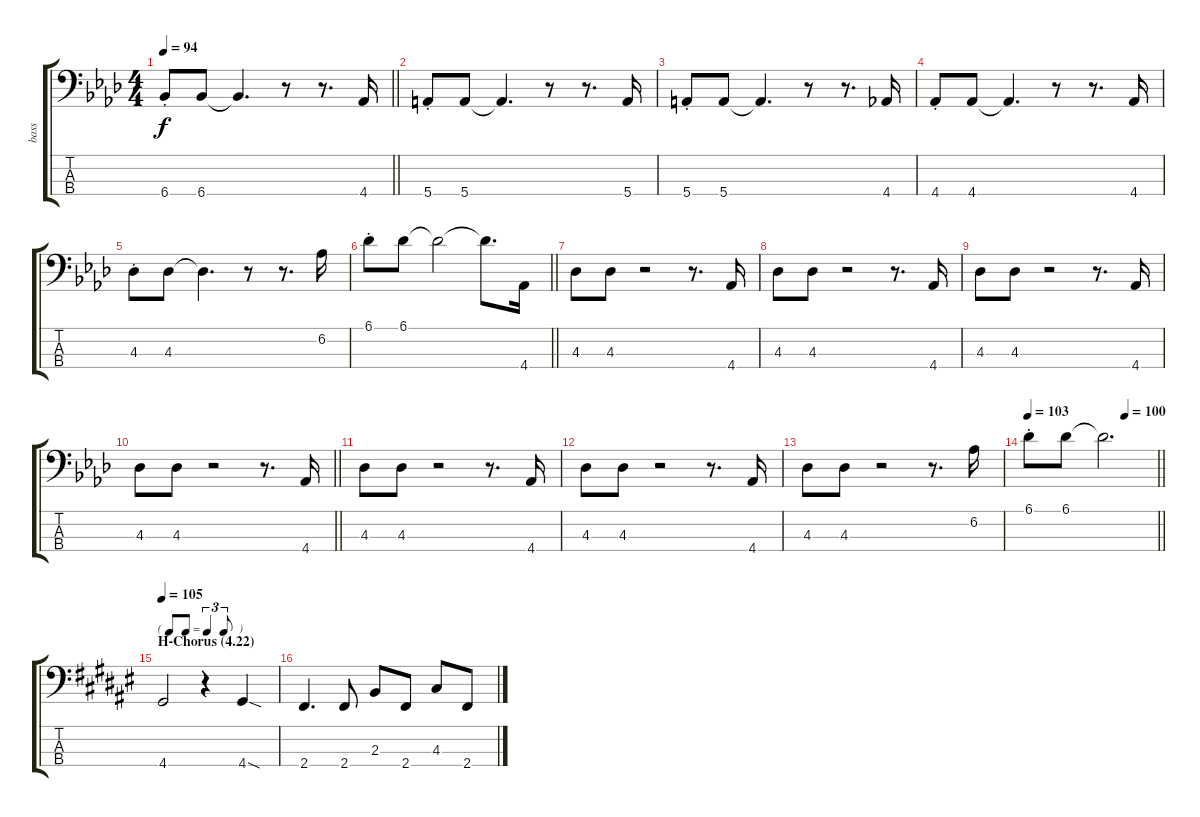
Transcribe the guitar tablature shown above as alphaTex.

\track ("bass" "bass") {instrument electricbassfinger}
\staff {score tabs}
\tuning (G2 D2 A1 E1) {hide}
\ts (4 4)
\tempo 94
\clef f4
\barLineRight lightlight
\ks ab
6.4{st}.8{dy f} 6.4.8 6.4{t}.4{d} r.8 r.8{d} 4.4.16 |
5.4{st}.8 5.4.8 5.4{t}.4{d} r.8 r.8{d} 5.4.16 |
5.4{st}.8 5.4.8 5.4{t}.4{d} r.8 r.8{d} 4.4.16 |
4.4{st}.8 4.4.8 4.4{t}.4{d} r.8 r.8{d} 4.4.16 |
4.3{st}.8 4.3.8 4.3{t}.4{d} r.8 r.8{d} 6.2.16 |
\barLineRight lightlight
6.1{st}.8 6.1.8 6.1{t}.2 6.1{t}.8{d} 4.4.16 |
4.3.8 4.3.8 r.2 r.8{d} 4.4.16 |
4.3.8 4.3.8 r.2 r.8{d} 4.4.16 |
4.3.8 4.3.8 r.2 r.8{d} 4.4.16 |
\barLineRight lightlight
4.3.8 4.3.8 r.2 r.8{d} 4.4.16 |
4.3.8 4.3.8 r.2 r.8{d} 4.4.16 |
4.3.8 4.3.8 r.2 r.8{d} 4.4.16 |
4.3.8 4.3.8 r.2 r.8{d} 6.2.16 |
\tempo 103
\tempo (100 0.75)
\barLineRight lightlight
6.1{st}.8 6.1.8 6.1{t}.2{d} |
\tf triplet8th
\section ("" "H-Chorus (4.22)")
\tempo 105
\ks f#
4.4.2 r.4 4.4{sod}.4 |
\ks d#minor
2.4.4{d} 2.4.8 2.3.8 2.4.8 4.3.8 2.4.8
